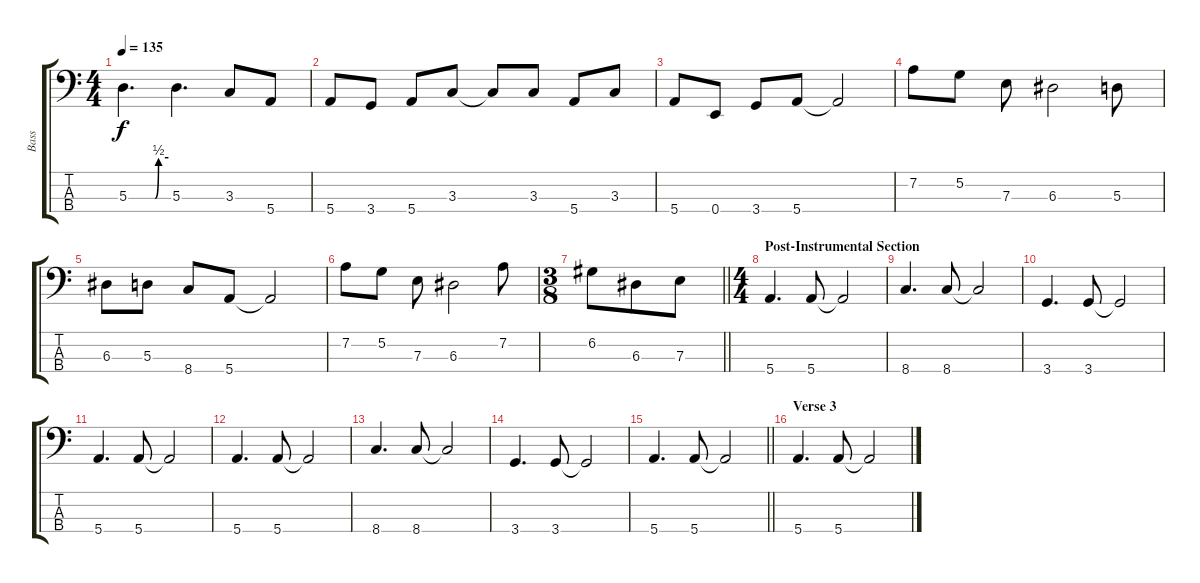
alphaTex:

\track ("Bass" "Bass") {instrument electricbassfinger}
\staff {score tabs}
\tuning (G2 D2 A1 E1) {hide}
\ts (4 4)
\tempo 135
\clef f4
\ks c
5.3{be (custom 0 0 40 0 45 2 60 2)}.4{d dy f} 5.3.4{d} 3.3.8 5.4.8 |
5.4.8 3.4.8 5.4.8 3.3.8 3.3{t}.8 3.3.8 5.4.8 3.3.8 |
5.4.8 0.4.8 3.4.8 5.4.8 5.4{t}.2 |
7.2.8 5.2.8 7.3.8 6.3.2 5.3.8 |
6.3.8 5.3.8 8.4.8 5.4.8 5.4{t}.2 |
7.2.8 5.2.8 7.3.8 6.3.2 7.2.8 |
\ts (3 8)
\barLineRight lightlight
6.2.8 6.3.8 7.3.8 |
\ts (4 4)
\section ("" "Post-Instrumental Section")
5.4.4{d} 5.4.8 5.4{t}.2 |
8.4.4{d} 8.4.8 8.4{t}.2 |
3.4.4{d} 3.4.8 3.4{t}.2 |
5.4.4{d} 5.4.8 5.4{t}.2 |
5.4.4{d} 5.4.8 5.4{t}.2 |
8.4.4{d} 8.4.8 8.4{t}.2 |
3.4.4{d} 3.4.8 3.4{t}.2 |
\barLineRight lightlight
5.4.4{d} 5.4.8 5.4{t}.2 |
\section ("" "Verse 3")
5.4.4{d} 5.4.8 5.4{t}.2
